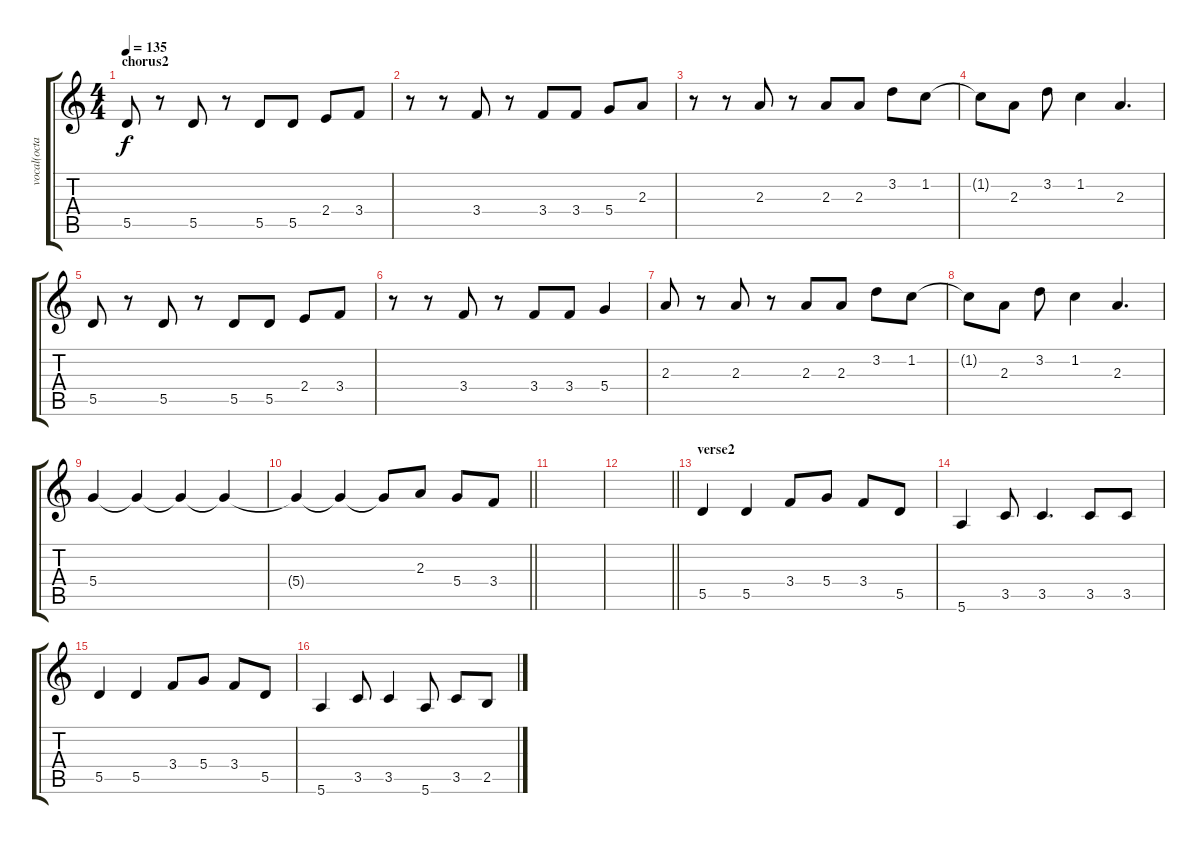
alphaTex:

\track ("vocal(octave)" "vocal(octa") {mute instrument distortionguitar}
\staff {score tabs}
\tuning (E4 B3 G3 D3 A2 E2) {hide}
\ts (4 4)
\section ("" "chorus2")
\tempo 135
\clef g2
\ks c
5.5.8{dy f} r.8 5.5.8 r.8 5.5.8 5.5.8 2.4.8 3.4.8 |
r.8 r.8 3.4.8 r.8 3.4.8 3.4.8 5.4.8 2.3.8 |
r.8 r.8 2.3.8 r.8 2.3.8 2.3.8 3.2.8 1.2.8 |
1.2{t}.8 2.3.8 3.2.8 1.2.4 2.3.4{d} |
5.5.8 r.8 5.5.8 r.8 5.5.8 5.5.8 2.4.8 3.4.8 |
r.8 r.8 3.4.8 r.8 3.4.8 3.4.8 5.4.4 |
2.3.8 r.8 2.3.8 r.8 2.3.8 2.3.8 3.2.8 1.2.8 |
1.2{t}.8 2.3.8 3.2.8 1.2.4 2.3.4{d} |
5.4.4 5.4{t}.4 5.4{t}.4 5.4{t}.4 |
\barLineRight lightlight
5.4{t}.4 5.4{t}.4 5.4{t}.8 2.3.8 5.4.8 3.4.8 |
|
\barLineRight lightlight
|
\section ("" "verse2")
5.5.4 5.5.4 3.4.8 5.4.8 3.4.8 5.5.8 |
5.6.4 3.5.8 3.5.4{d} 3.5.8 3.5.8 |
5.5.4 5.5.4 3.4.8 5.4.8 3.4.8 5.5.8 |
5.6.4 3.5.8 3.5.4 5.6.8 3.5.8 2.5.8
